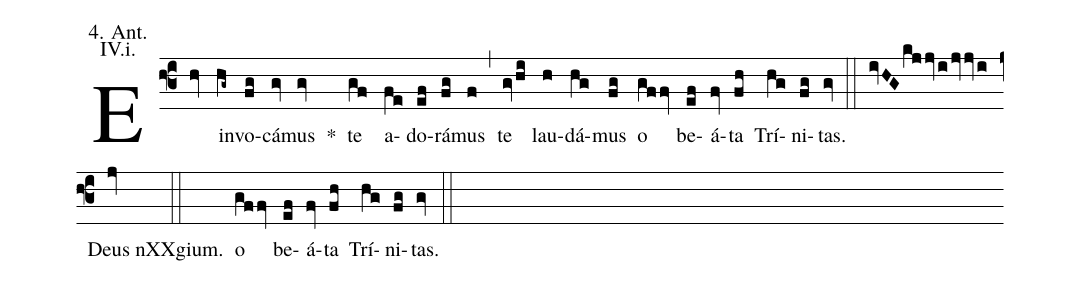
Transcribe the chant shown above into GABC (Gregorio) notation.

annotation: 4. Ant.;
annotation: IV.i.;
%%
(f3)
E(hv) in(hg~)vo(fg)cá(gv)mus(gv) *() te(gf) a(fe)do(ef)rá(fg)mus(f) (,)
te(gvhi) lau(h)dá(hg)mus(fg) o(gffv) be(ef)á(fv)ta(fh) Trí(hg)ni(fg)tas.(gv) (::)

(ivHGkjjvijvjvi) Deus nXXgium.(jv) (::)

o(gffv) be(ef)á(fv)ta(fh) Trí(hg)ni(fg)tas.(gv) (::)
